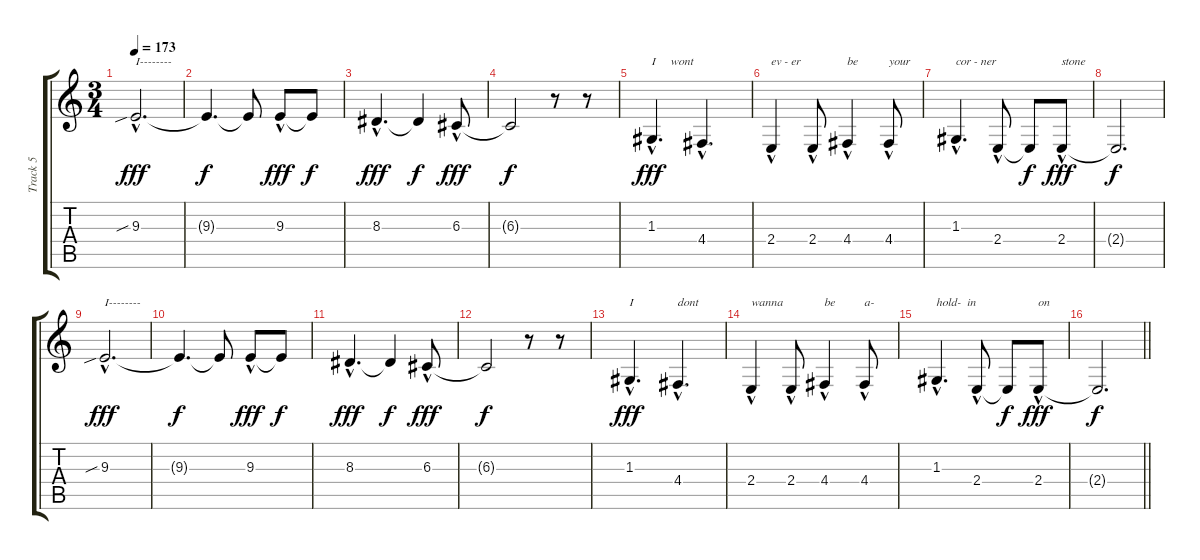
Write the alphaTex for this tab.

\track ("Track 5" "Track 5") {instrument altosax}
\staff {score tabs}
\tuning (E4 B3 G3 D3 A2 E2) {hide}
\ts (3 4)
\tempo 173
\clef g2
\ks c
9.3{sib hac}.2{d txt "I--------" dy fff} |
9.3{t}.4{d dy f} 9.3{t}.8 9.3{hac}.8{dy fff} 9.3{t}.8{dy f} |
8.3{hac}.4{d dy fff} 8.3{t}.4{dy f} 6.3{hac}.8{dy fff} |
6.3{t}.2{dy f} r.8 r.8 |
1.3{hac}.4{d txt "I     wont" dy fff} 4.4{hac}.4{d} |
2.4{hac}.4{txt "ev - er"} 2.4{hac}.8 4.4{hac}.4{txt "be"} 4.4{hac}.8{txt "your"} |
1.3{hac}.4{d txt "cor - ner"} 2.4{hac}.8 2.4{t}.8{dy f} 2.4{hac}.8{txt "stone" dy fff} |
2.4{t}.2{d dy f} |
9.3{sib hac}.2{d txt "I--------" dy fff} |
9.3{t}.4{d dy f} 9.3{t}.8 9.3{hac}.8{dy fff} 9.3{t}.8{dy f} |
8.3{hac}.4{d dy fff} 8.3{t}.4{dy f} 6.3{hac}.8{dy fff} |
6.3{t}.2{dy f} r.8 r.8 |
1.3{hac}.4{d txt "I     " dy fff} 4.4{hac}.4{d txt "dont"} |
2.4{hac}.4{txt "wanna"} 2.4{hac}.8 4.4{hac}.4{txt "be"} 4.4{hac}.8{txt "a-"} |
1.3{hac}.4{d txt "hold-  in"} 2.4{hac}.8 2.4{t}.8{dy f} 2.4{hac}.8{txt "on" dy fff} |
\barLineRight lightlight
2.4{t}.2{d dy f}
